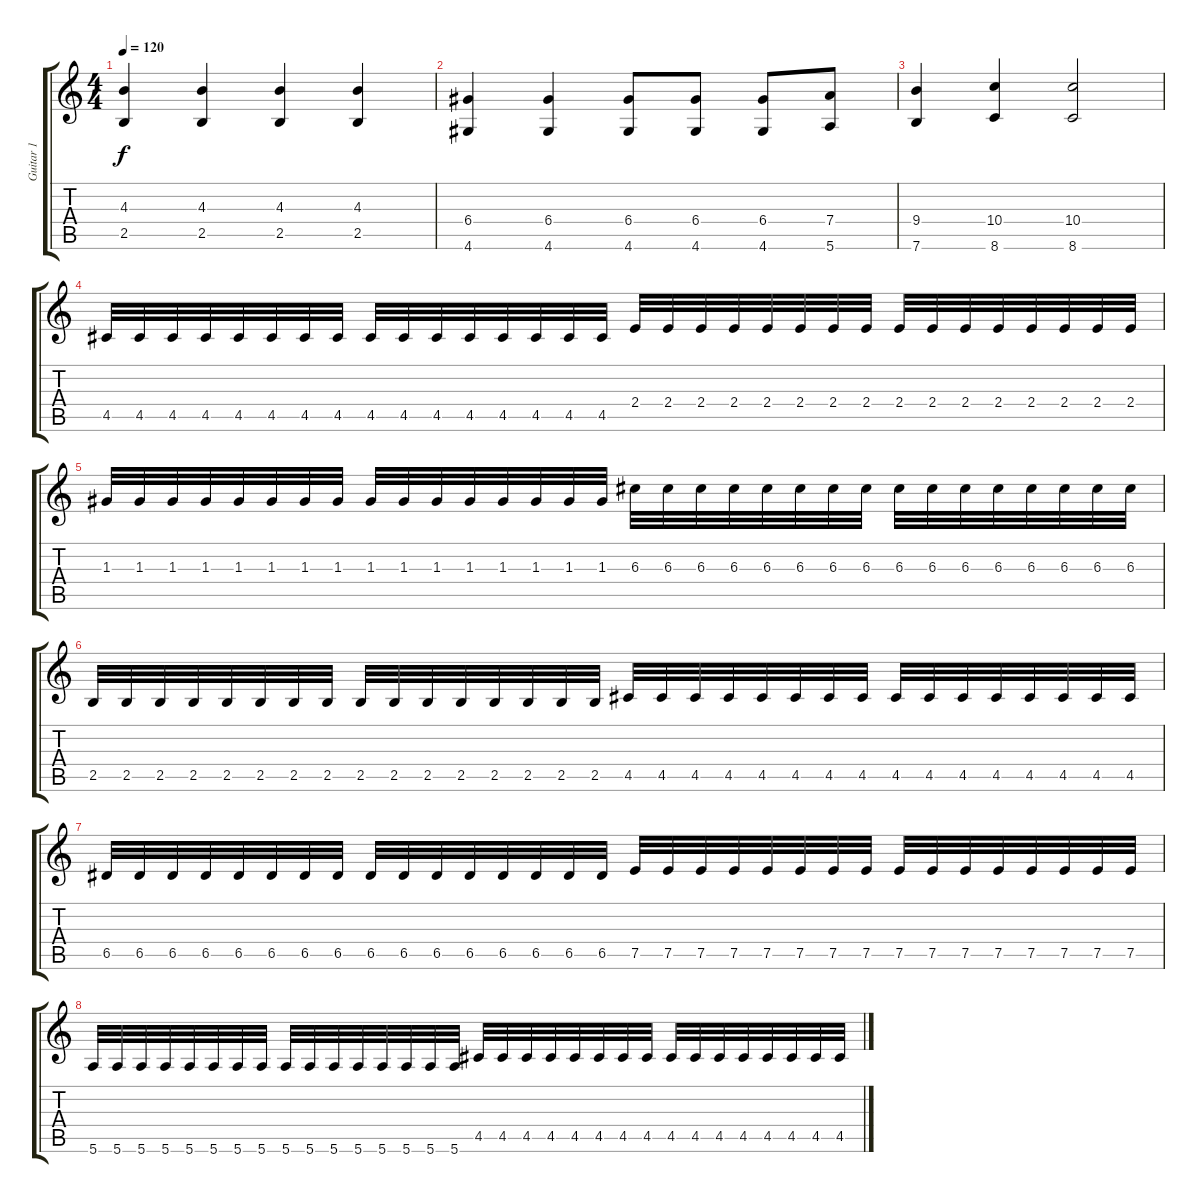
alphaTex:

\track ("Guitar 1" "Guitar 1") {instrument distortionguitar}
\staff {score tabs}
\tuning (E4 B3 G3 D3 A2 E2) {hide}
\ts (4 4)
\tempo 120
\clef g2
\ks c
(4.3 2.5).4{dy f} (4.3 2.5).4 (4.3 2.5).4 (4.3 2.5).4 |
(6.4 4.6).4 (6.4 4.6).4 (6.4 4.6).8 (6.4 4.6).8 (6.4 4.6).8 (7.4 5.6).8 |
(9.4 7.6).4 (10.4 8.6).4 (10.4 8.6).2 |
4.5.32 4.5.32 4.5.32 4.5.32 4.5.32 4.5.32 4.5.32 4.5.32 4.5.32 4.5.32 4.5.32 4.5.32 4.5.32 4.5.32 4.5.32 4.5.32 2.4.32 2.4.32 2.4.32 2.4.32 2.4.32 2.4.32 2.4.32 2.4.32 2.4.32 2.4.32 2.4.32 2.4.32 2.4.32 2.4.32 2.4.32 2.4.32 |
1.3.32 1.3.32 1.3.32 1.3.32 1.3.32 1.3.32 1.3.32 1.3.32 1.3.32 1.3.32 1.3.32 1.3.32 1.3.32 1.3.32 1.3.32 1.3.32 6.3.32 6.3.32 6.3.32 6.3.32 6.3.32 6.3.32 6.3.32 6.3.32 6.3.32 6.3.32 6.3.32 6.3.32 6.3.32 6.3.32 6.3.32 6.3.32 |
2.5.32 2.5.32 2.5.32 2.5.32 2.5.32 2.5.32 2.5.32 2.5.32 2.5.32 2.5.32 2.5.32 2.5.32 2.5.32 2.5.32 2.5.32 2.5.32 4.5.32 4.5.32 4.5.32 4.5.32 4.5.32 4.5.32 4.5.32 4.5.32 4.5.32 4.5.32 4.5.32 4.5.32 4.5.32 4.5.32 4.5.32 4.5.32 |
6.5.32 6.5.32 6.5.32 6.5.32 6.5.32 6.5.32 6.5.32 6.5.32 6.5.32 6.5.32 6.5.32 6.5.32 6.5.32 6.5.32 6.5.32 6.5.32 7.5.32 7.5.32 7.5.32 7.5.32 7.5.32 7.5.32 7.5.32 7.5.32 7.5.32 7.5.32 7.5.32 7.5.32 7.5.32 7.5.32 7.5.32 7.5.32 |
5.6.32 5.6.32 5.6.32 5.6.32 5.6.32 5.6.32 5.6.32 5.6.32 5.6.32 5.6.32 5.6.32 5.6.32 5.6.32 5.6.32 5.6.32 5.6.32 4.5.32 4.5.32 4.5.32 4.5.32 4.5.32 4.5.32 4.5.32 4.5.32 4.5.32 4.5.32 4.5.32 4.5.32 4.5.32 4.5.32 4.5.32 4.5.32
